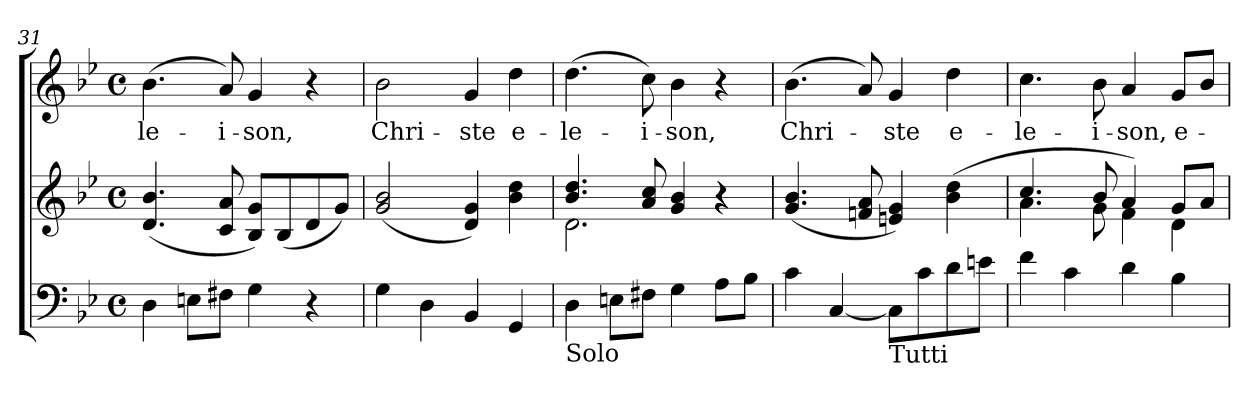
**kern	**kern	**kern	**text
*part2	*part2	*part1	*part1
*staff3	*staff2	*staff1	*staff1
*clefF4	*clefG2	*clefG2	*
*k[b-e-]	*k[b-e-]	*k[b-e-]	*
*B-:	*B-:	*B-:	*
*M4/4	*M4/4	*M4/4	*
*met(c)	*met(c)	*met(c)	*
=31	=31	=31	=31
!	!	!	!LO:LY:b
4D\	(<4.d/ 4.b-/	(>4.b-\	-le-
8En\L	.	.	.
!	!	!	!LO:LY:b
8F#X\J	8c/ 8a/	8a/)	-i-
!	!	!	!LO:LY:b
4G\	8B-/ 8g/L)	4g/	-son,
.	(<8B-/	.	.
4r	8d/	4r	.
.	8g/J)	.	.
=32	=32	=32	=32
!	!	!	!LO:LY:b
4G\	(<2g/ 2b-/	2b-\	Chri-
4D\	.	.	.
!	!	!	!LO:LY:b
4BB-/	4d/ 4g/)	4g/	-ste
!	!	!	!LO:LY:b
4GG/	4b-\ 4dd\	4dd\	e-
!!LO:LB:g=z
=33	=33	=33	=33
*	*^	*	*
!LO:TX:b:t=Solo	!	!	!	!
!	!	!	!	!LO:LY:b
4D\	4.b-/ 4.dd/	2.d\	(>4.dd\	-le-
8En\L	.	.	.	.
!	!	!	!	!LO:LY:b
8F#X\J	8a/ 8cc/	.	8cc\)	-i-
!	!	!	!	!LO:LY:b
4G\	4g/ 4b-/	.	4b-\	-son,
8A\L	4ra	4ra	4r	.
8B-\J	.	.	.	.
*	*v	*v	*	*
=34	=34	=34	=34
!	!	!	!LO:LY:b
4c\	(<4.g/ 4.b-/	(>4.b-\	Chri-
[4C/	.	.	.
.	8fn/ 8a/	8a/)	.
!LO:TX:b:t=Tutti	!	!	!
!	!	!	!LO:LY:b
8C\L]	4en/ 4g/)	4g/	-ste
8c\	.	.	.
!	!	!	!LO:LY:b
8d\	(>4b-\ 4dd\	4dd\	e-
8en\J	.	.	.
=35	=35	=35	=35
*	*^	*	*
!	!	!	!	!LO:LY:b
4f\	4.cc/	4.a\	4.cc\	-le-
4c\	.	.	.	.
!	!	!	!	!LO:LY:b
.	8b-/	8g\	8b-\	-i-
!	!	!	!	!LO:LY:b
4d\	4a/)	4f\	4a/	-son,
!	!	!	!	!LO:LY:b
4B-\	8g/L	4d\	8g/L	e-
.	8a/J	.	8b-/J	.
*	*v	*v	*	*
=	=	=	=
*-	*-	*-	*-
